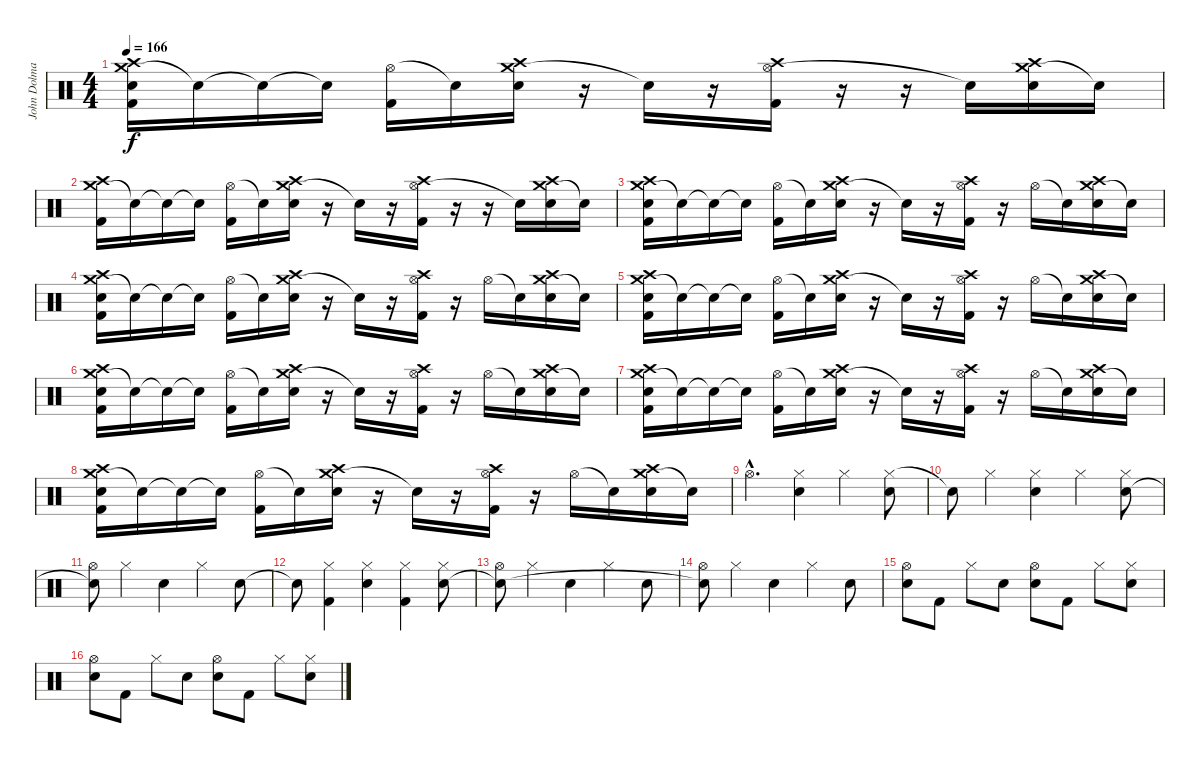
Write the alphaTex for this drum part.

\track ("John Dolmayan" "John Dolma") {instrument percussion}
\staff {score}
\articulation defaults
\ts (4 4)
\tempo 166
\clef neutral
\ks c
("Crash medium (hit)" "Crash high (hit)" "Electric Snare (hit)" "Kick (hit) 2").16{dy f} "Snare (hit)"{t}.16 "Snare (hit)"{t}.16 "Snare (hit)"{t}.16 ("Hi-Hat (open)" "Kick (hit) 2").16 "Snare (hit)"{t}.16 ("Crash medium (hit)" "Crash high (hit)" "Electric Snare (hit)").16 r.16 "Snare (hit)"{t}.16 r.16 ("Hi-Hat (open)" "Crash high (hit)" "Kick (hit) 2").16 r.16 r.16 "Snare (hit)"{t}.16 ("Crash medium (hit)" "Crash high (hit)" "Electric Snare (hit)").16 "Snare (hit)"{t}.16 |
("Crash medium (hit)" "Crash high (hit)" "Kick (hit) 2").16 "Snare (hit)"{t}.16 "Snare (hit)"{t}.16 "Snare (hit)"{t}.16 ("Hi-Hat (open)" "Kick (hit) 2").16 "Snare (hit)"{t}.16 ("Crash medium (hit)" "Crash high (hit)" "Electric Snare (hit)").16 r.16 "Snare (hit)"{t}.16 r.16 ("Hi-Hat (open)" "Crash high (hit)" "Kick (hit) 2").16 r.16 r.16 "Snare (hit)"{t}.16 ("Crash medium (hit)" "Crash high (hit)" "Electric Snare (hit)").16 "Snare (hit)"{t}.16 |
("Crash medium (hit)" "Crash high (hit)" "Electric Snare (hit)" "Kick (hit) 2").16 "Snare (hit)"{t}.16 "Snare (hit)"{t}.16 "Snare (hit)"{t}.16 ("Hi-Hat (open)" "Kick (hit) 2").16 "Snare (hit)"{t}.16 ("Crash medium (hit)" "Crash high (hit)" "Electric Snare (hit)").16 r.16 "Snare (hit)"{t}.16 r.16 ("Hi-Hat (open)" "Crash high (hit)" "Kick (hit) 2").16 r.16 "Hi-Hat (open)".16 "Snare (hit)"{t}.16 ("Crash medium (hit)" "Crash high (hit)" "Electric Snare (hit)").16 "Snare (hit)"{t}.16 |
("Crash medium (hit)" "Crash high (hit)" "Electric Snare (hit)" "Kick (hit) 2").16 "Snare (hit)"{t}.16 "Snare (hit)"{t}.16 "Snare (hit)"{t}.16 ("Hi-Hat (open)" "Kick (hit) 2").16 "Snare (hit)"{t}.16 ("Crash medium (hit)" "Crash high (hit)" "Electric Snare (hit)").16 r.16 "Snare (hit)"{t}.16 r.16 ("Hi-Hat (open)" "Crash high (hit)" "Kick (hit) 2").16 r.16 "Hi-Hat (open)".16 "Snare (hit)"{t}.16 ("Crash medium (hit)" "Crash high (hit)" "Electric Snare (hit)").16 "Snare (hit)"{t}.16 |
("Crash medium (hit)" "Crash high (hit)" "Electric Snare (hit)" "Kick (hit) 2").16 "Snare (hit)"{t}.16 "Snare (hit)"{t}.16 "Snare (hit)"{t}.16 ("Hi-Hat (open)" "Kick (hit) 2").16 "Snare (hit)"{t}.16 ("Crash medium (hit)" "Crash high (hit)" "Electric Snare (hit)").16 r.16 "Snare (hit)"{t}.16 r.16 ("Hi-Hat (open)" "Crash high (hit)" "Kick (hit) 2").16 r.16 "Hi-Hat (open)".16 "Snare (hit)"{t}.16 ("Crash medium (hit)" "Crash high (hit)" "Electric Snare (hit)").16 "Snare (hit)"{t}.16 |
("Crash medium (hit)" "Crash high (hit)" "Electric Snare (hit)" "Kick (hit) 2").16 "Snare (hit)"{t}.16 "Snare (hit)"{t}.16 "Snare (hit)"{t}.16 ("Hi-Hat (open)" "Kick (hit) 2").16 "Snare (hit)"{t}.16 ("Crash medium (hit)" "Crash high (hit)" "Electric Snare (hit)").16 r.16 "Snare (hit)"{t}.16 r.16 ("Hi-Hat (open)" "Crash high (hit)" "Kick (hit) 2").16 r.16 "Hi-Hat (open)".16 "Snare (hit)"{t}.16 ("Crash medium (hit)" "Crash high (hit)" "Electric Snare (hit)").16 "Snare (hit)"{t}.16 |
("Crash medium (hit)" "Crash high (hit)" "Electric Snare (hit)" "Kick (hit) 2").16 "Snare (hit)"{t}.16 "Snare (hit)"{t}.16 "Snare (hit)"{t}.16 ("Hi-Hat (open)" "Kick (hit) 2").16 "Snare (hit)"{t}.16 ("Crash medium (hit)" "Crash high (hit)" "Electric Snare (hit)").16 r.16 "Snare (hit)"{t}.16 r.16 ("Hi-Hat (open)" "Crash high (hit)" "Kick (hit) 2").16 r.16 "Hi-Hat (open)".16 "Snare (hit)"{t}.16 ("Crash medium (hit)" "Crash high (hit)" "Electric Snare (hit)").16 "Snare (hit)"{t}.16 |
("Crash medium (hit)" "Crash high (hit)" "Electric Snare (hit)" "Kick (hit) 2").16 "Snare (hit)"{t}.16 "Snare (hit)"{t}.16 "Snare (hit)"{t}.16 ("Hi-Hat (open)" "Kick (hit) 2").16 "Snare (hit)"{t}.16 ("Crash medium (hit)" "Crash high (hit)" "Electric Snare (hit)").16 r.16 "Snare (hit)"{t}.16 r.16 ("Hi-Hat (open)" "Crash high (hit)" "Kick (hit) 2").16 r.16 "Hi-Hat (open)".16 "Snare (hit)"{t}.16 ("Crash medium (hit)" "Crash high (hit)" "Electric Snare (hit)").16 "Snare (hit)"{t}.16 |
"Hi-Hat (open)"{hac}.4{d} ("Hi-Hat (closed)" "Electric Snare (hit)").4 "Hi-Hat (closed)".4 ("Hi-Hat (closed)" "Electric Snare (hit)").8 |
"Snare (hit)"{t}.8 "Hi-Hat (closed)".4 ("Hi-Hat (closed)" "Electric Snare (hit)").4 "Hi-Hat (closed)".4 ("Hi-Hat (closed)" "Electric Snare (hit)").8 |
("Hi-Hat (open)" "Snare (hit)"{t}).8 "Hi-Hat (closed)".4 "Electric Snare (hit)".4 "Hi-Hat (closed)".4 "Electric Snare (hit)".8 |
"Snare (hit)"{t}.8 ("Hi-Hat (closed)" "Kick (hit) 2").4 ("Hi-Hat (closed)" "Electric Snare (hit)").4 ("Hi-Hat (closed)" "Kick (hit) 2").4 ("Hi-Hat (closed)" "Electric Snare (hit)").8 |
("Hi-Hat (open)" "Snare (hit)"{t}).8 "Hi-Hat (closed)".4 "Electric Snare (hit)".4 "Hi-Hat (closed)".4 "Electric Snare (hit)".8 |
("Hi-Hat (open)" "Snare (hit)"{t}).8 "Hi-Hat (closed)".4 "Electric Snare (hit)".4 "Hi-Hat (closed)".4 "Electric Snare (hit)".8 |
("Hi-Hat (open)" "Electric Snare (hit)").8 "Kick (hit) 2".8 "Hi-Hat (closed)".8 "Electric Snare (hit)".8 ("Hi-Hat (open)" "Electric Snare (hit)").8 "Kick (hit) 2".8 "Hi-Hat (closed)".8 ("Hi-Hat (closed)" "Electric Snare (hit)").8 |
("Hi-Hat (open)" "Electric Snare (hit)").8 "Kick (hit) 2".8 "Hi-Hat (closed)".8 "Electric Snare (hit)".8 ("Hi-Hat (open)" "Electric Snare (hit)").8 "Kick (hit) 2".8 "Hi-Hat (closed)".8 ("Hi-Hat (closed)" "Electric Snare (hit)").8
